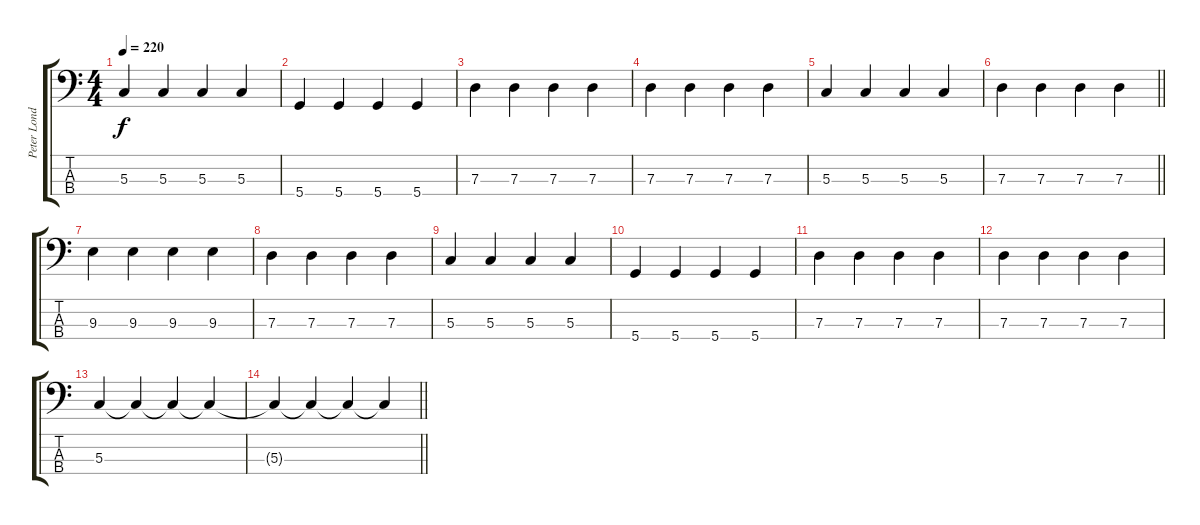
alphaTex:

\track ("Peter London (Bass)" "Peter Lond") {instrument electricbassfinger}
\staff {score tabs}
\tuning (F2 C2 G1 D1) {hide}
\ts (4 4)
\tempo 220
\clef f4
\ks c
5.3.4{dy f} 5.3.4 5.3.4 5.3.4 |
5.4.4 5.4.4 5.4.4 5.4.4 |
7.3.4 7.3.4 7.3.4 7.3.4 |
7.3.4 7.3.4 7.3.4 7.3.4 |
5.3.4 5.3.4 5.3.4 5.3.4 |
\barLineRight lightlight
7.3.4 7.3.4 7.3.4 7.3.4 |
9.3.4 9.3.4 9.3.4 9.3.4 |
7.3.4 7.3.4 7.3.4 7.3.4 |
5.3.4 5.3.4 5.3.4 5.3.4 |
5.4.4 5.4.4 5.4.4 5.4.4 |
7.3.4 7.3.4 7.3.4 7.3.4 |
7.3.4 7.3.4 7.3.4 7.3.4 |
5.3.4 5.3{t}.4 5.3{t}.4 5.3{t}.4 |
\barLineRight lightlight
5.3{t}.4 5.3{t}.4 5.3{t}.4 5.3{t}.4
